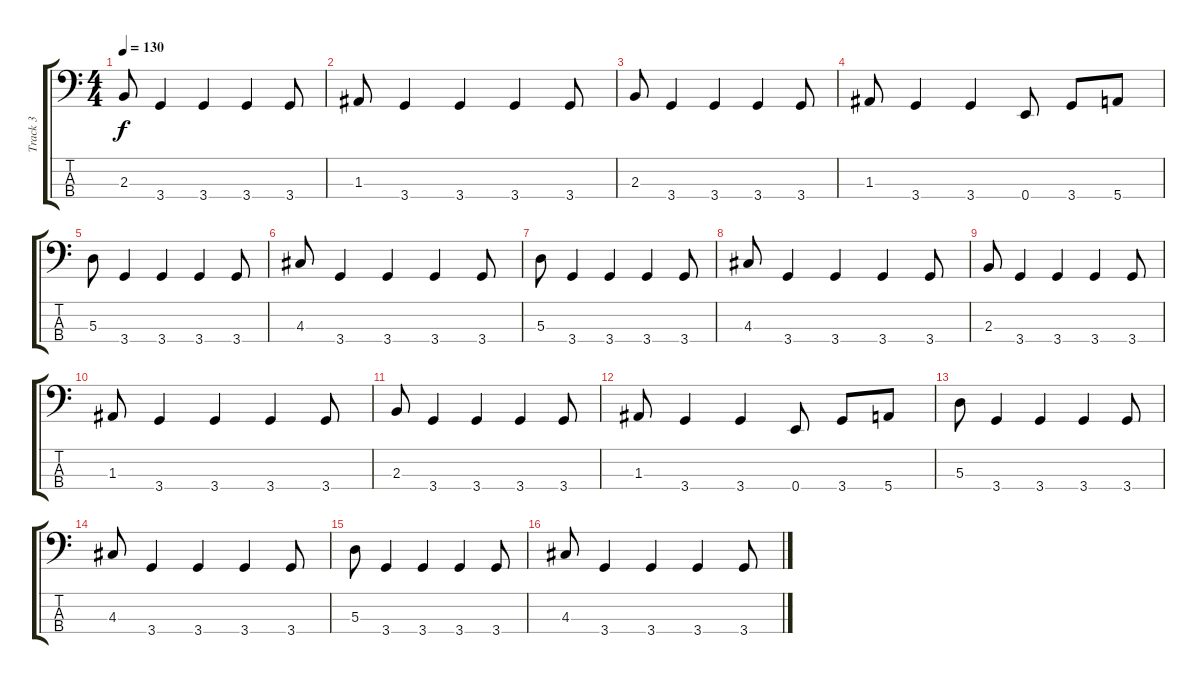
\track ("Track 3" "Track 3") {instrument electricbasspick}
\staff {score tabs}
\tuning (G2 D2 A1 E1) {hide}
\ts (4 4)
\tempo 130
\clef f4
\ks c
2.3.8{dy f} 3.4.4 3.4.4 3.4.4 3.4.8 |
1.3.8 3.4.4 3.4.4 3.4.4 3.4.8 |
2.3.8 3.4.4 3.4.4 3.4.4 3.4.8 |
1.3.8 3.4.4 3.4.4 0.4.8 3.4.8 5.4.8 |
5.3.8 3.4.4 3.4.4 3.4.4 3.4.8 |
4.3.8 3.4.4 3.4.4 3.4.4 3.4.8 |
5.3.8 3.4.4 3.4.4 3.4.4 3.4.8 |
4.3.8 3.4.4 3.4.4 3.4.4 3.4.8 |
2.3.8 3.4.4 3.4.4 3.4.4 3.4.8 |
1.3.8 3.4.4 3.4.4 3.4.4 3.4.8 |
2.3.8 3.4.4 3.4.4 3.4.4 3.4.8 |
1.3.8 3.4.4 3.4.4 0.4.8 3.4.8 5.4.8 |
5.3.8 3.4.4 3.4.4 3.4.4 3.4.8 |
4.3.8 3.4.4 3.4.4 3.4.4 3.4.8 |
5.3.8 3.4.4 3.4.4 3.4.4 3.4.8 |
4.3.8 3.4.4 3.4.4 3.4.4 3.4.8
